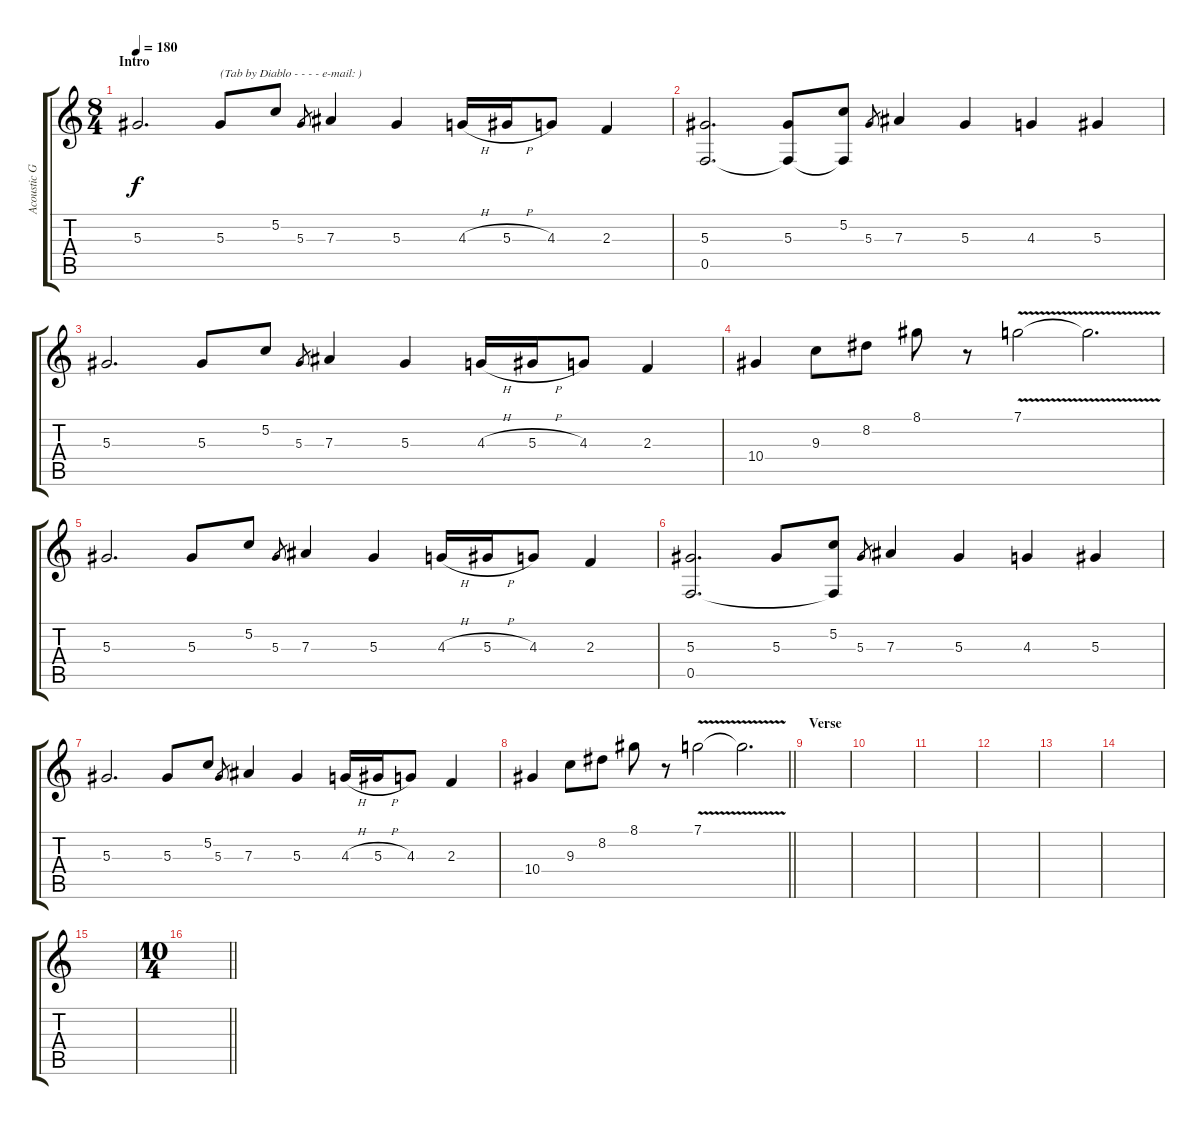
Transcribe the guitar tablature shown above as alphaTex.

\track ("Acoustic Guitar" "Acoustic G") {instrument acousticguitarnylon}
\staff {score tabs}
\tuning (C4 G3 Eb3 Bb2 F2 C2) {hide}
\ts (8 4)
\section ("" "Intro")
\tempo 180
\clef g2
\ks c
5.3.2{d dy f instrument acousticguitarnylon} 5.3.8{txt "(Tab by Diablo - - - - e-mail: )"} 5.2.8 5.3.8{gr} 7.3.4 5.3.4 4.3{h}.16 5.3{h}.16 4.3.8 2.3.4 |
(5.3 0.5).2{d} (5.3 0.5{t}).8 (5.2 0.5{t}).8 5.3.8{gr} 7.3.4 5.3.4 4.3.4 5.3.4 |
5.3.2{d} 5.3.8 5.2.8 5.3.8{gr} 7.3.4 5.3.4 4.3{h}.16 5.3{h}.16 4.3.8 2.3.4 |
10.4.4 9.3.8 8.2.8 8.1.8 r.8 7.1{v}.2 7.1{t}.2{d} |
5.3.2{d} 5.3.8 5.2.8 5.3.8{gr} 7.3.4 5.3.4 4.3{h}.16 5.3{h}.16 4.3.8 2.3.4 |
(5.3 0.5).2{d} 5.3.8 (5.2 0.5{t}).8 5.3.8{gr} 7.3.4 5.3.4 4.3.4 5.3.4 |
5.3.2{d} 5.3.8 5.2.8 5.3.8{gr} 7.3.4 5.3.4 4.3{h}.16 5.3{h}.16 4.3.8 2.3.4 |
\barLineRight lightlight
10.4.4 9.3.8 8.2.8 8.1.8 r.8 7.1{v}.2 7.1{t}.2{d} |
\section ("" "Verse")
|
|
|
|
|
|
|
\ts (10 4)
\barLineRight lightlight
